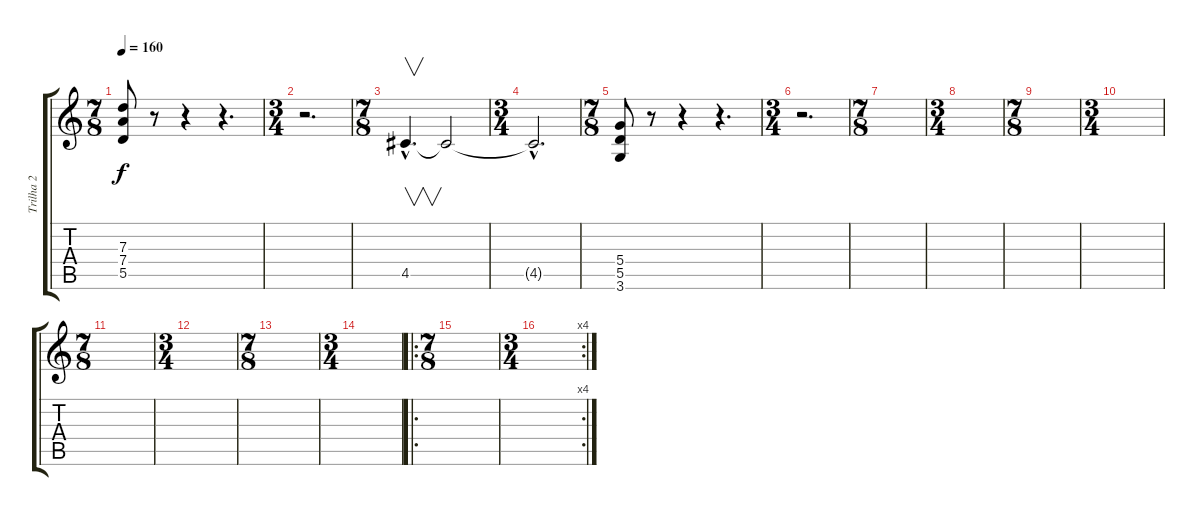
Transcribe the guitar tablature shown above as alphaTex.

\track ("Trilha 2" "Trilha 2") {instrument distortionguitar}
\staff {score tabs}
\tuning (E4 B3 G3 D3 A2 E2) {hide}
\ts (7 8)
\tempo 160
\clef g2
\ks c
(7.3 7.4 5.5).8{dy f} r.8 r.4 r.4{d} |
\ts (3 4)
r.2{d} |
\ts (7 8)
4.5{hac}.4{v d} 4.5{t}.2 |
\ts (3 4)
4.5{hac t}.2{d} |
\ts (7 8)
(5.4 5.5 3.6).8 r.8 r.4 r.4{d} |
\ts (3 4)
r.2{d} |
\ts (7 8)
|
\ts (3 4)
|
\ts (7 8)
|
\ts (3 4)
|
\ts (7 8)
|
\ts (3 4)
|
\ts (7 8)
|
\ts (3 4)
|
\ro
\ts (7 8)
|
\rc 4
\ts (3 4)
